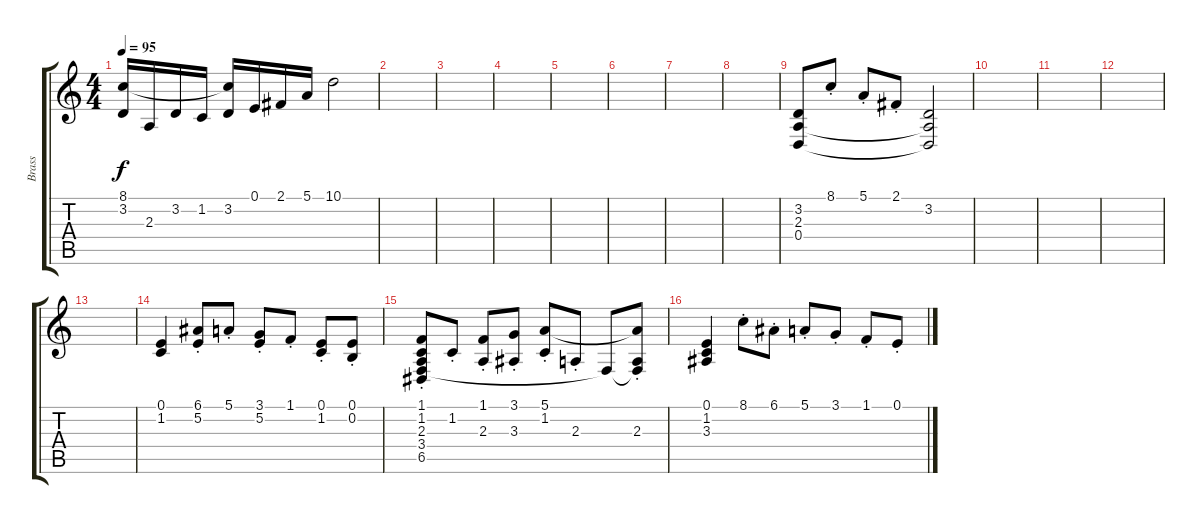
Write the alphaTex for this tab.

\track ("Brass" "Brass") {instrument trumpet}
\staff {score tabs}
\tuning (E4 B3 G3 D3 A2 E2) {hide}
\ts (4 4)
\tempo 95
\clef g2
\ks c
(8.1 3.2).16{dy f} 2.3.16 3.2.16 1.2.16 (8.1{t} 3.2).16 0.1.16 2.1.16 5.1.16 10.1.2 |
|
|
|
|
|
|
|
(3.2 2.3 0.4).8 8.1{st}.8 5.1{st}.8 2.1{st}.8 (3.2 2.3{t} 0.4{t}).2 |
|
|
|
|
(0.1 1.2).4 (6.1{st} 5.2{st}).8 5.1{st}.8 (3.1{st} 5.2{st}).8 1.1{st}.8 (0.1{st} 1.2{st}).8 (0.1{st} 0.2{st}).8 |
(1.1{st} 1.2 2.3 3.4 6.5).8 1.2{st}.8 (1.1{st} 2.3{st}).8 (3.1{st} 3.3{st}).8 (5.1 1.2{st}).8 2.3{st}.8 3.4{t}.8 (5.1{t} 2.3{st} 3.4{t}).8 |
(0.1 1.2 3.3).4 8.1{st}.8 6.1{st}.8 5.1{st}.8 3.1{st}.8 1.1{st}.8 0.1{st}.8
